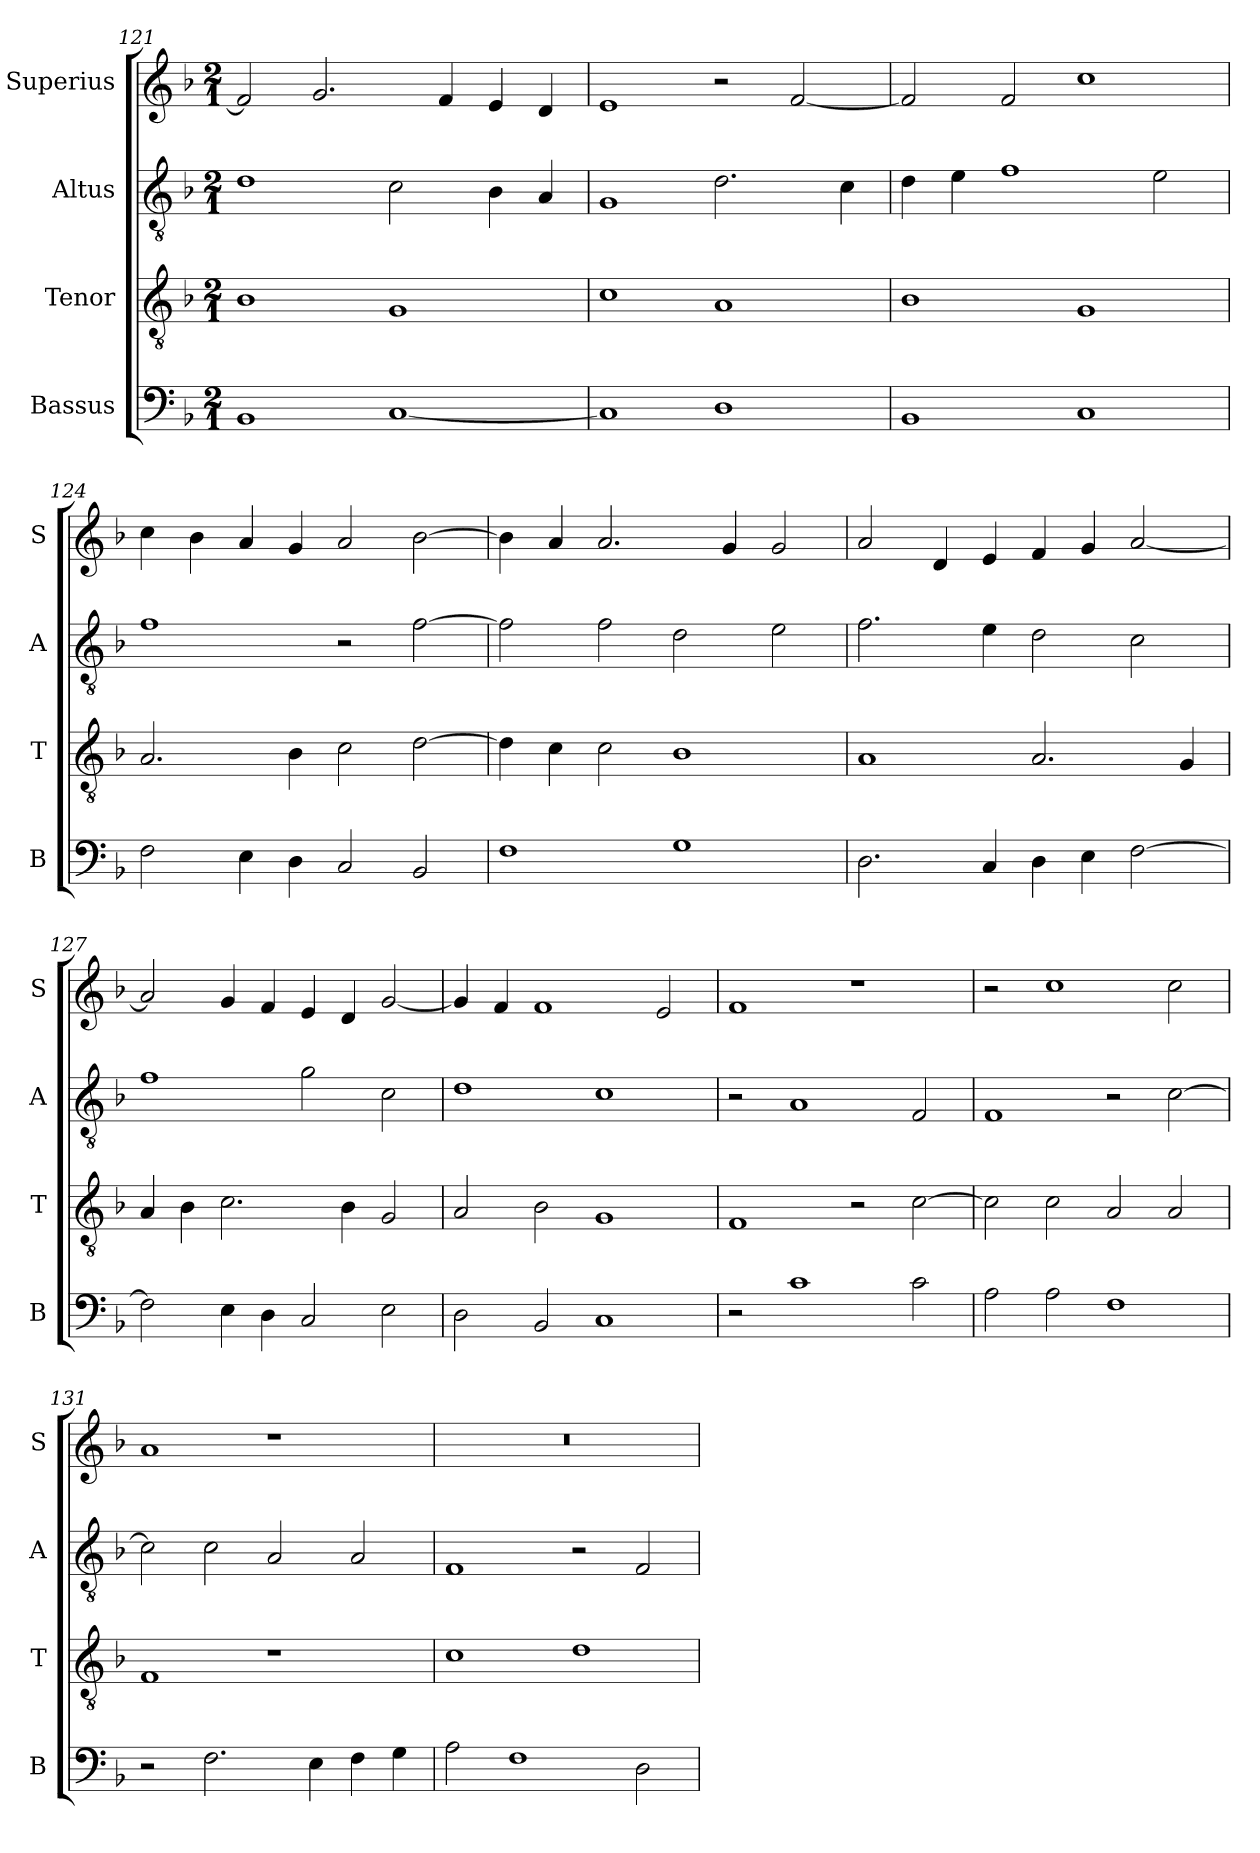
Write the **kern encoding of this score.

**kern	**kern	**kern	**kern
*part4	*part3	*part2	*part1
*staff4	*staff3	*staff2	*staff1
*I"Bassus	*I"Tenor	*I"Altus	*I"Superius
*I'B	*I'T	*I'A	*I'S
*clefF4	*clefGv2	*clefGv2	*clefG2
*k[b-]	*k[b-]	*k[b-]	*k[b-]
*M2/1	*M2/1	*M2/1	*M2/1
=121	=121	=121	=121
1BB-	1B-	1d	2f/]
.	.	.	2.g/
[1C	1G	2c\	.
.	.	.	4f/
.	.	4B-\	4e/
.	.	4A/	4d/
=122	=122	=122	=122
1C]	1c	1G	1e
1D	1A	2.d\	2r
.	.	.	[2f/
.	.	4c\	.
=123	=123	=123	=123
1BB-	1B-	4d\	2f/]
.	.	4e\	.
.	.	1f	2f/
1C	1G	.	1cc
.	.	2e\	.
=124	=124	=124	=124
2F\	2.A/	1f	4cc\
.	.	.	4b-\
4E\	.	.	4a/
4D\	4B-\	.	4g/
2C/	2c\	2r	2a/
2BB-/	[2d\	[2f\	[2b-\
=125	=125	=125	=125
1F	4d\]	2f\]	4b-\]
.	4c\	.	4a/
.	2c\	2f\	2.a/
1G	1B-	2d\	.
.	.	.	4g/
.	.	2e\	2g/
=126	=126	=126	=126
2.D\	1A	2.f\	2a/
.	.	.	4d/
4C/	.	4e\	4e/
4D\	2.A/	2d\	4f/
4E\	.	.	4g/
[2F\	.	2c\	[2a/
.	4G/	.	.
=127	=127	=127	=127
2F\]	4A/	1f	2a/]
.	4B-\	.	.
4E\	2.c\	.	4g/
4D\	.	.	4f/
2C/	.	2g\	4e/
.	4B-\	.	4d/
2E\	2G/	2c\	[2g/
=128	=128	=128	=128
2D\	2A/	1d	4g/]
.	.	.	4f/
2BB-/	2B-\	.	1f
1C	1G	1c	.
.	.	.	2e/
=129	=129	=129	=129
2r	1F	2r	1f
1c	.	1A	.
.	2r	.	1r
2c\	[2c\	2F/	.
=130	=130	=130	=130
2A\	2c\]	1F	2r
2A\	2c\	.	1cc
1F	2A/	2r	.
.	2A/	[2c\	2cc\
=131	=131	=131	=131
2r	1F	2c\]	1a
2.F\	.	2c\	.
.	1r	2A/	1r
4E\	.	.	.
4F\	.	2A/	.
4G\	.	.	.
=132	=132	=132	=132
2A\	1c	1F	0r
1F	.	.	.
.	1d	2r	.
2D\	.	2F/	.
=	=	=	=
*-	*-	*-	*-
